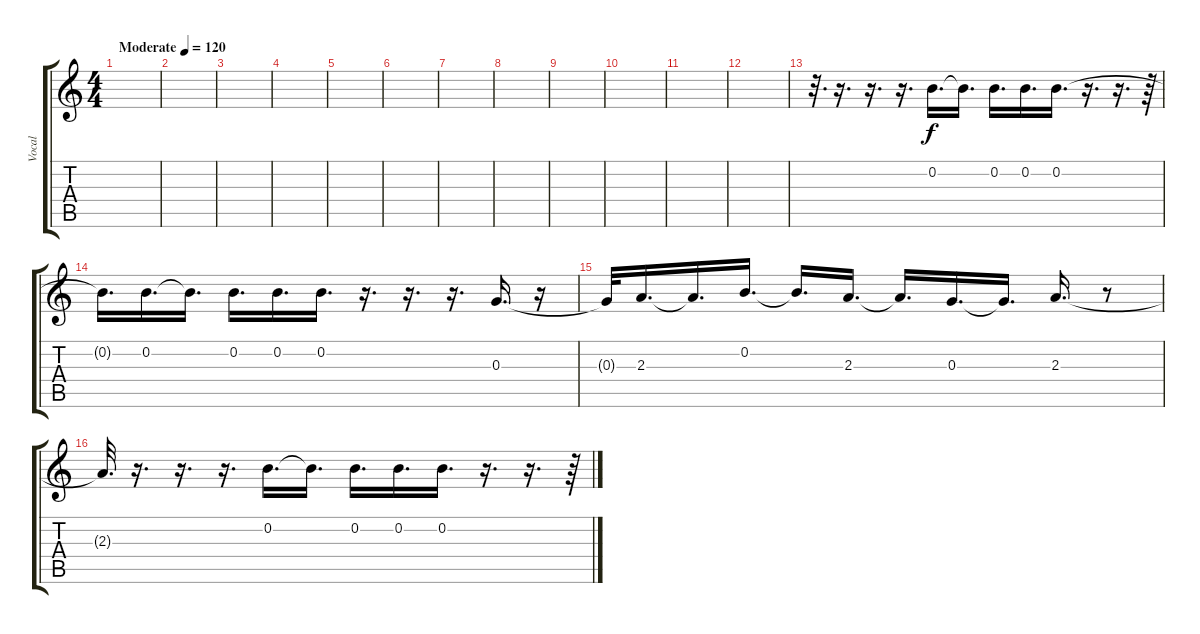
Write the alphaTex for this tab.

\track ("Vocal" "Vocal") {instrument overdrivenguitar}
\staff {score tabs}
\tuning (E4 B3 G3 D3 A2 E2) {hide}
\ts (4 4)
\tempo (120 "Moderate")
\clef g2
\ks c
|
|
|
|
|
|
|
|
|
|
|
|
r.32{d} r.16{d} r.16{d} r.16{d} 0.2.16{d} 0.2{t}.16{d} 0.2.16{d} 0.2.16{d} 0.2.16{d} r.16{d} r.16{d} r.64 |
0.2{t}.16{d} 0.2.16{d} 0.2{t}.16{d} 0.2.16{d} 0.2.16{d} 0.2.16{d} r.16{d} r.16{d} r.16{d} 0.3.16{d} r.16 |
0.3{t}.32 2.3.16{d} 2.3{t}.16{d} 0.2.16{d} 0.2{t}.16{d} 2.3.16{d} 2.3{t}.16{d} 0.3.16{d} 0.3{t}.16{d} 2.3.16{d} r.8 |
2.3{t}.32{d} r.16{d} r.16{d} r.16{d} 0.2.16{d} 0.2{t}.16{d} 0.2.16{d} 0.2.16{d} 0.2.16{d} r.16{d} r.16{d} r.64
